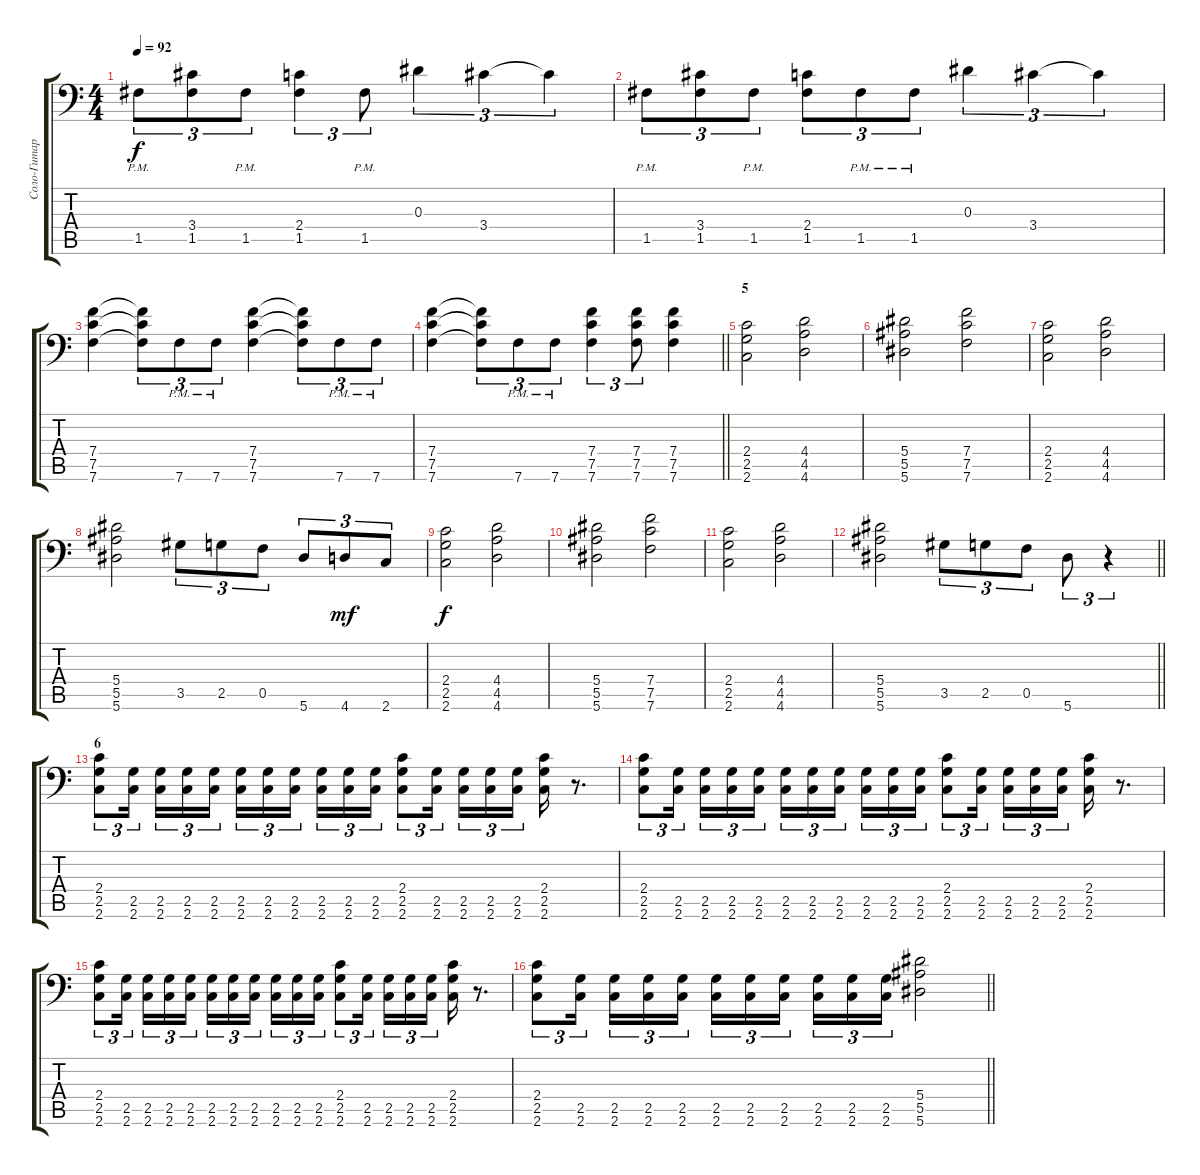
\track ("Соло-Гитара" "Соло-Гитар") {instrument distortionguitar}
\staff {score tabs}
\tuning (C4 G3 Eb3 Bb2 F2 Bb1) {hide}
\ts (4 4)
\tempo 92
\clef f4
\ks c
1.5{pm}.8{tu (3 2) dy f} (3.4 1.5).8{tu (3 2)} 1.5{pm}.8{tu (3 2)} (2.4 1.5).4{tu (3 2)} 1.5{pm}.8{tu (3 2)} 0.3.4{tu (3 2)} 3.4.4{tu (3 2)} 3.4{t}.4{tu (3 2)} |
1.5{pm}.8{tu (3 2)} (3.4 1.5).8{tu (3 2)} 1.5{pm}.8{tu (3 2)} (2.4 1.5).8{tu (3 2)} 1.5{pm}.8{tu (3 2)} 1.5{pm}.8{tu (3 2)} 0.3.4{tu (3 2)} 3.4.4{tu (3 2)} 3.4{t}.4{tu (3 2)} |
(7.4 7.5 7.6).4 (7.4{t} 7.5{t} 7.6{t}).8{tu (3 2)} 7.6{pm}.8{tu (3 2)} 7.6{pm}.8{tu (3 2)} (7.4 7.5 7.6).4 (7.4{t} 7.5{t} 7.6{t}).8{tu (3 2)} 7.6{pm}.8{tu (3 2)} 7.6{pm}.8{tu (3 2)} |
\barLineRight lightlight
(7.4 7.5 7.6).4 (7.4{t} 7.5{t} 7.6{t}).8{tu (3 2)} 7.6{pm}.8{tu (3 2)} 7.6{pm}.8{tu (3 2)} (7.4 7.5 7.6).4{tu (3 2)} (7.4 7.5 7.6).8{tu (3 2)} (7.4 7.5 7.6).4 |
\section ("" "5")
(2.4 2.5 2.6).2 (4.4 4.5 4.6).2 |
(5.4 5.5 5.6).2 (7.4 7.5 7.6).2 |
(2.4 2.5 2.6).2 (4.4 4.5 4.6).2 |
(5.4 5.5 5.6).2 3.5.8{tu (3 2)} 2.5.8{tu (3 2)} 0.5.8{tu (3 2)} 5.6.8{tu (3 2)} 4.6.8{tu (3 2) dy mf} 2.6.8{tu (3 2)} |
(2.4 2.5 2.6).2{dy f} (4.4 4.5 4.6).2 |
(5.4 5.5 5.6).2 (7.4 7.5 7.6).2 |
(2.4 2.5 2.6).2 (4.4 4.5 4.6).2 |
\barLineRight lightlight
(5.4 5.5 5.6).2 3.5.8{tu (3 2)} 2.5.8{tu (3 2)} 0.5.8{tu (3 2)} 5.6.8{tu (3 2)} r.4{tu (3 2)} |
\section ("" "6")
(2.4 2.5 2.6).8{tu (3 2)} (2.5 2.6).16{tu (3 2) beam splitsecondary} (2.5 2.6).16{tu (3 2)} (2.5 2.6).16{tu (3 2)} (2.5 2.6).16{tu (3 2)} (2.5 2.6).16{tu (3 2)} (2.5 2.6).16{tu (3 2)} (2.5 2.6).16{tu (3 2) beam splitsecondary} (2.5 2.6).16{tu (3 2)} (2.5 2.6).16{tu (3 2)} (2.5 2.6).16{tu (3 2)} (2.4 2.5 2.6).8{tu (3 2)} (2.5 2.6).16{tu (3 2) beam splitsecondary} (2.5 2.6).16{tu (3 2)} (2.5 2.6).16{tu (3 2)} (2.5 2.6).16{tu (3 2)} (2.4 2.5 2.6).16 r.8{d} |
(2.4 2.5 2.6).8{tu (3 2)} (2.5 2.6).16{tu (3 2) beam splitsecondary} (2.5 2.6).16{tu (3 2)} (2.5 2.6).16{tu (3 2)} (2.5 2.6).16{tu (3 2)} (2.5 2.6).16{tu (3 2)} (2.5 2.6).16{tu (3 2)} (2.5 2.6).16{tu (3 2) beam splitsecondary} (2.5 2.6).16{tu (3 2)} (2.5 2.6).16{tu (3 2)} (2.5 2.6).16{tu (3 2)} (2.4 2.5 2.6).8{tu (3 2)} (2.5 2.6).16{tu (3 2) beam splitsecondary} (2.5 2.6).16{tu (3 2)} (2.5 2.6).16{tu (3 2)} (2.5 2.6).16{tu (3 2)} (2.4 2.5 2.6).16 r.8{d} |
(2.4 2.5 2.6).8{tu (3 2)} (2.5 2.6).16{tu (3 2) beam splitsecondary} (2.5 2.6).16{tu (3 2)} (2.5 2.6).16{tu (3 2)} (2.5 2.6).16{tu (3 2)} (2.5 2.6).16{tu (3 2)} (2.5 2.6).16{tu (3 2)} (2.5 2.6).16{tu (3 2) beam splitsecondary} (2.5 2.6).16{tu (3 2)} (2.5 2.6).16{tu (3 2)} (2.5 2.6).16{tu (3 2)} (2.4 2.5 2.6).8{tu (3 2)} (2.5 2.6).16{tu (3 2) beam splitsecondary} (2.5 2.6).16{tu (3 2)} (2.5 2.6).16{tu (3 2)} (2.5 2.6).16{tu (3 2)} (2.4 2.5 2.6).16 r.8{d} |
\barLineRight lightlight
(2.4 2.5 2.6).8{tu (3 2)} (2.5 2.6).16{tu (3 2) beam splitsecondary} (2.5 2.6).16{tu (3 2)} (2.5 2.6).16{tu (3 2)} (2.5 2.6).16{tu (3 2)} (2.5 2.6).16{tu (3 2)} (2.5 2.6).16{tu (3 2)} (2.5 2.6).16{tu (3 2) beam splitsecondary} (2.5 2.6).16{tu (3 2)} (2.5 2.6).16{tu (3 2)} (2.5 2.6).16{tu (3 2)} (5.4 5.5 5.6).2
